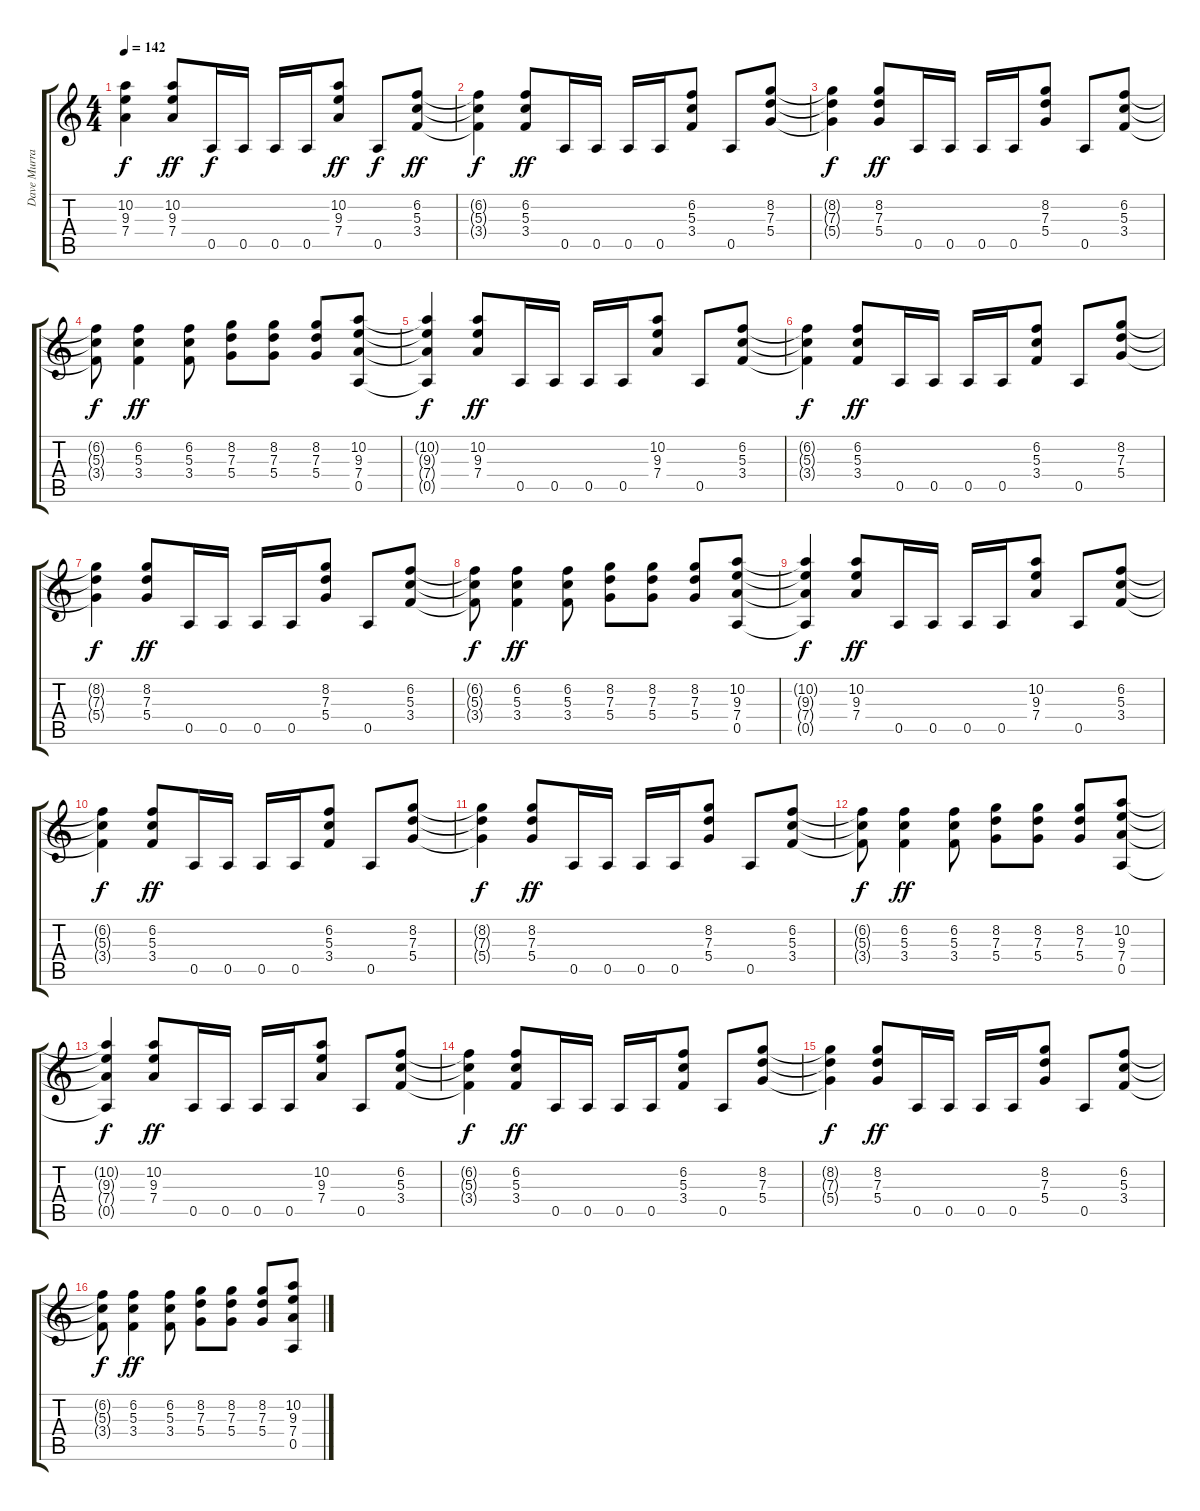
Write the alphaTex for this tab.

\track ("Dave Murray" "Dave Murra") {instrument overdrivenguitar}
\staff {score tabs}
\tuning (E4 B3 G3 D3 A2 E2) {hide}
\ts (4 4)
\tempo 142
\clef g2
\ks c
(10.2{t} 9.3{t} 7.4{t}).4{dy f} (10.2 9.3 7.4).8{dy ff} 0.5.16{dy f} 0.5.16 0.5.16 0.5.16 (10.2 9.3 7.4).8{dy ff} 0.5.8{dy f} (6.2 5.3 3.4).8{dy ff} |
(6.2{t} 5.3{t} 3.4{t}).4{dy f} (6.2 5.3 3.4).8{dy ff} 0.5.16 0.5.16 0.5.16 0.5.16 (6.2 5.3 3.4).8 0.5.8 (8.2 7.3 5.4).8 |
(8.2{t} 7.3{t} 5.4{t}).4{dy f} (8.2 7.3 5.4).8{dy ff} 0.5.16 0.5.16 0.5.16 0.5.16 (8.2 7.3 5.4).8 0.5.8 (6.2 5.3 3.4).8 |
(6.2{t} 5.3{t} 3.4{t}).8{dy f} (6.2 5.3 3.4).4{dy ff} (6.2 5.3 3.4).8 (8.2 7.3 5.4).8 (8.2 7.3 5.4).8 (8.2 7.3 5.4).8 (10.2 9.3 7.4 0.5).8 |
(10.2{t} 9.3{t} 7.4{t} 0.5{t}).4{dy f} (10.2 9.3 7.4).8{dy ff} 0.5.16 0.5.16 0.5.16 0.5.16 (10.2 9.3 7.4).8 0.5.8 (6.2 5.3 3.4).8 |
(6.2{t} 5.3{t} 3.4{t}).4{dy f} (6.2 5.3 3.4).8{dy ff} 0.5.16 0.5.16 0.5.16 0.5.16 (6.2 5.3 3.4).8 0.5.8 (8.2 7.3 5.4).8 |
(8.2{t} 7.3{t} 5.4{t}).4{dy f} (8.2 7.3 5.4).8{dy ff} 0.5.16 0.5.16 0.5.16 0.5.16 (8.2 7.3 5.4).8 0.5.8 (6.2 5.3 3.4).8 |
(6.2{t} 5.3{t} 3.4{t}).8{dy f} (6.2 5.3 3.4).4{dy ff} (6.2 5.3 3.4).8 (8.2 7.3 5.4).8 (8.2 7.3 5.4).8 (8.2 7.3 5.4).8 (10.2 9.3 7.4 0.5).8 |
(10.2{t} 9.3{t} 7.4{t} 0.5{t}).4{dy f} (10.2 9.3 7.4).8{dy ff} 0.5.16 0.5.16 0.5.16 0.5.16 (10.2 9.3 7.4).8 0.5.8 (6.2 5.3 3.4).8 |
(6.2{t} 5.3{t} 3.4{t}).4{dy f} (6.2 5.3 3.4).8{dy ff} 0.5.16 0.5.16 0.5.16 0.5.16 (6.2 5.3 3.4).8 0.5.8 (8.2 7.3 5.4).8 |
(8.2{t} 7.3{t} 5.4{t}).4{dy f} (8.2 7.3 5.4).8{dy ff} 0.5.16 0.5.16 0.5.16 0.5.16 (8.2 7.3 5.4).8 0.5.8 (6.2 5.3 3.4).8 |
(6.2{t} 5.3{t} 3.4{t}).8{dy f} (6.2 5.3 3.4).4{dy ff} (6.2 5.3 3.4).8 (8.2 7.3 5.4).8 (8.2 7.3 5.4).8 (8.2 7.3 5.4).8 (10.2 9.3 7.4 0.5).8 |
(10.2{t} 9.3{t} 7.4{t} 0.5{t}).4{dy f} (10.2 9.3 7.4).8{dy ff} 0.5.16 0.5.16 0.5.16 0.5.16 (10.2 9.3 7.4).8 0.5.8 (6.2 5.3 3.4).8 |
(6.2{t} 5.3{t} 3.4{t}).4{dy f} (6.2 5.3 3.4).8{dy ff} 0.5.16 0.5.16 0.5.16 0.5.16 (6.2 5.3 3.4).8 0.5.8 (8.2 7.3 5.4).8 |
(8.2{t} 7.3{t} 5.4{t}).4{dy f} (8.2 7.3 5.4).8{dy ff} 0.5.16 0.5.16 0.5.16 0.5.16 (8.2 7.3 5.4).8 0.5.8 (6.2 5.3 3.4).8 |
(6.2{t} 5.3{t} 3.4{t}).8{dy f} (6.2 5.3 3.4).4{dy ff} (6.2 5.3 3.4).8 (8.2 7.3 5.4).8 (8.2 7.3 5.4).8 (8.2 7.3 5.4).8 (10.2 9.3 7.4 0.5).8
